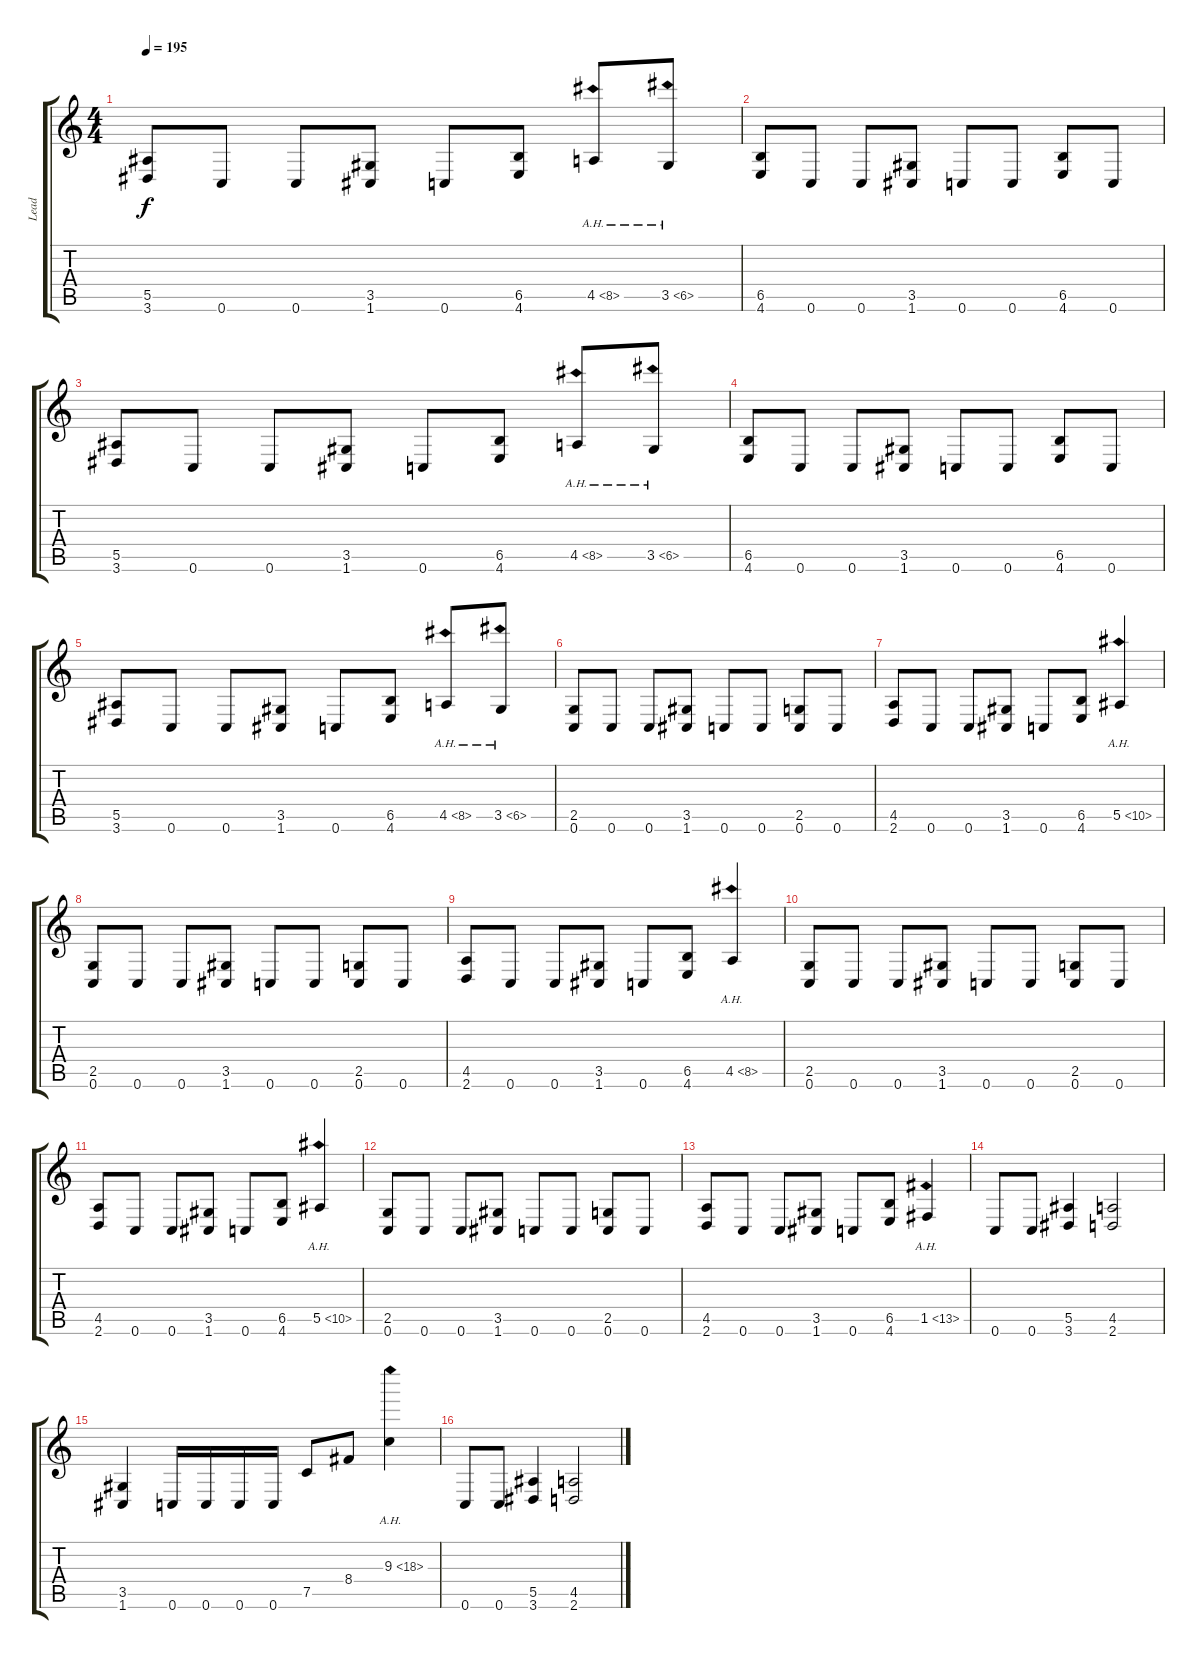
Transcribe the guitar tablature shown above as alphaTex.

\track ("Lead" "Lead") {instrument overdrivenguitar}
\staff {score tabs}
\tuning (C4 G3 Eb3 Bb2 F2 C2) {hide}
\ts (4 4)
\tempo 195
\clef g2
\ks c
(5.5 3.6).8{dy f} 0.6.8 0.6.8 (3.5 1.6).8 0.6.8 (6.5 4.6).8 4.5{ah 4}.8 3.5{ah 3}.8 |
(6.5 4.6).8 0.6.8 0.6.8 (3.5 1.6).8 0.6.8 0.6.8 (6.5 4.6).8 0.6.8 |
(5.5 3.6).8 0.6.8 0.6.8 (3.5 1.6).8 0.6.8 (6.5 4.6).8 4.5{ah 4}.8 3.5{ah 3}.8 |
(6.5 4.6).8 0.6.8 0.6.8 (3.5 1.6).8 0.6.8 0.6.8 (6.5 4.6).8 0.6.8 |
(5.5 3.6).8 0.6.8 0.6.8 (3.5 1.6).8 0.6.8 (6.5 4.6).8 4.5{ah 4}.8 3.5{ah 3}.8 |
(2.5 0.6).8 0.6.8 0.6.8 (3.5 1.6).8 0.6.8 0.6.8 (2.5 0.6).8 0.6.8 |
(4.5 2.6).8 0.6.8 0.6.8 (3.5 1.6).8 0.6.8 (6.5 4.6).8 5.5{ah 5}.4 |
(2.5 0.6).8 0.6.8 0.6.8 (3.5 1.6).8 0.6.8 0.6.8 (2.5 0.6).8 0.6.8 |
(4.5 2.6).8 0.6.8 0.6.8 (3.5 1.6).8 0.6.8 (6.5 4.6).8 4.5{ah 4}.4 |
(2.5 0.6).8 0.6.8 0.6.8 (3.5 1.6).8 0.6.8 0.6.8 (2.5 0.6).8 0.6.8 |
(4.5 2.6).8 0.6.8 0.6.8 (3.5 1.6).8 0.6.8 (6.5 4.6).8 5.5{ah 5}.4 |
(2.5 0.6).8 0.6.8 0.6.8 (3.5 1.6).8 0.6.8 0.6.8 (2.5 0.6).8 0.6.8 |
(4.5 2.6).8 0.6.8 0.6.8 (3.5 1.6).8 0.6.8 (6.5 4.6).8 1.5{ah 12}.4 |
0.6.8 0.6.8 (5.5 3.6).4 (4.5 2.6).2 |
(3.5 1.6).4 0.6.16 0.6.16 0.6.16 0.6.16 7.5.8 8.4.8 9.3{ah 9}.4 |
0.6.8 0.6.8 (5.5 3.6).4 (4.5 2.6).2
